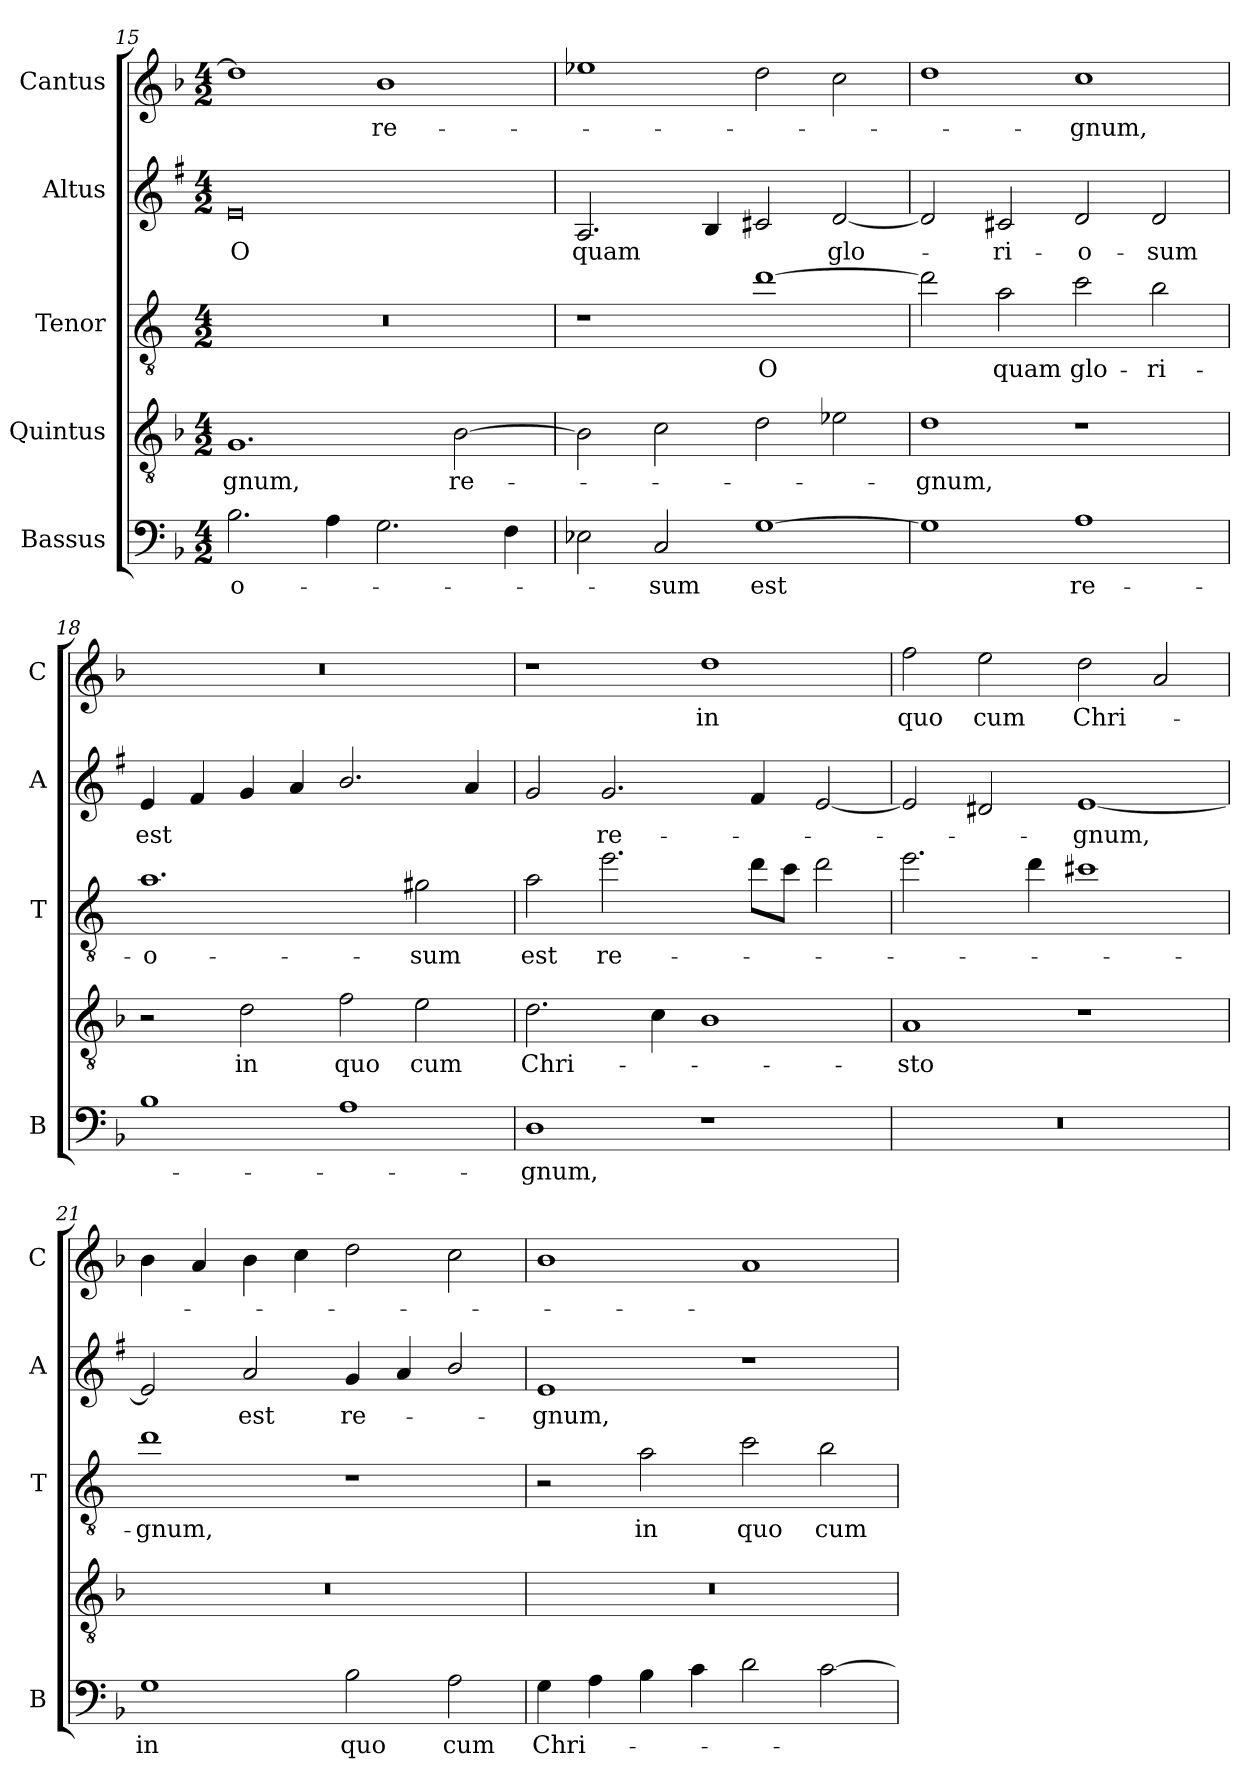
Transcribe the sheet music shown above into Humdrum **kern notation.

**kern	**text	**kern	**text	**kern	**text	**kern	**text	**kern	**text
*part5	*part5	*part4	*part4	*part3	*part3	*part2	*part2	*part1	*part1
*staff5	*staff5	*staff4	*staff4	*staff3	*staff3	*staff2	*staff2	*staff1	*staff1
*I"Bassus	*	*I"Quintus	*	*I"Tenor	*	*I"Altus	*	*I"Cantus	*
*I'B	*	*	*	*I'T	*	*I'A	*	*I'C	*
*clefF4	*	*clefGv2	*	*clefGv2	*	*clefG2	*	*clefG2	*
*	*	*	*	*ITrd4c7	*	*ITrd1c2	*	*	*
*k[b-]	*	*k[b-]	*	*k[b-]	*	*k[b-]	*	*k[b-]	*
*F:	*	*F:	*	*F:	*	*F:	*	*F:	*
*M4/2	*	*M4/2	*	*M4/2	*	*M4/2	*	*M4/2	*
=15	=15	=15	=15	=15	=15	=15	=15	=15	=15
!	!LO:LY:b	!	!LO:LY:b	!	!	!	!LO:LY:b	!	!
2.B-\	-o-	1.G	-gnum,	0r	.	0d	O	1dd]	.
4A\	.	.	.	.	.	.	.	.	.
!	!	!	!	!	!	!	!	!	!LO:LY:b
2.G\	.	.	.	.	.	.	.	1b-	re-
!	!	!	!LO:LY:b	!	!	!	!	!	!
.	.	[2B-\	re-	.	.	.	.	.	.
4F\	.	.	.	.	.	.	.	.	.
=16	=16	=16	=16	=16	=16	=16	=16	=16	=16
!	!	!	!	!	!	!	!LO:LY:b	!	!
2E-X\	.	2B-\]	.	1r	.	2.G/	quam	1ee-X	.
!	!LO:LY:b	!	!	!	!	!	!	!	!
2C/	-sum	2c\	.	.	.	.	.	.	.
.	.	.	.	.	.	4A/	.	.	.
!	!LO:LY:b	!	!	!	!LO:LY:b	!	!	!	!
[1G	est	2d\	.	[1g	O	2Bn/	.	2dd\	.
!	!	!	!	!	!	!	!LO:LY:b	!	!
.	.	2e-X\	.	.	.	[2c/	glo-	2cc\	.
=17	=17	=17	=17	=17	=17	=17	=17	=17	=17
!	!	!	!LO:LY:b	!	!	!	!	!	!
1G]	.	1d	-gnum,	2g\]	.	2c/]	.	1dd	.
!	!	!	!	!	!LO:LY:b	!	!LO:LY:b	!	!
.	.	.	.	2d\	quam	2Bn/	-ri-	.	.
!	!LO:LY:b	!	!	!	!LO:LY:b	!	!LO:LY:b	!	!LO:LY:b
1A	re-	1r	.	2f\	glo-	2c/	-o-	1cc	-gnum,
!	!	!	!	!	!LO:LY:b	!	!LO:LY:b	!	!
.	.	.	.	2e\	-ri-	2c/	-sum	.	.
!!LO:PB:g=z
=18	=18	=18	=18	=18	=18	=18	=18	=18	=18
!	!	!	!	!	!LO:LY:b	!	!LO:LY:b	!	!
1B-	.	2r	.	1.d	-o-	4d/	est	0r	.
.	.	.	.	.	.	4e/	.	.	.
!	!	!	!LO:LY:b	!	!	!	!	!	!
.	.	2d\	in	.	.	4f/	.	.	.
.	.	.	.	.	.	4g/	.	.	.
!	!	!	!LO:LY:b	!	!	!	!	!	!
1A	.	2f\	quo	.	.	2.a/	.	.	.
!	!	!	!LO:LY:b	!	!LO:LY:b	!	!	!	!
.	.	2e\	cum	2c#X\	-sum	.	.	.	.
.	.	.	.	.	.	4g/	.	.	.
=19	=19	=19	=19	=19	=19	=19	=19	=19	=19
!	!LO:LY:b	!	!LO:LY:b	!	!LO:LY:b	!	!	!	!
1D	-gnum,	2.d\	Chri-	2d\	est	2f/	.	1r	.
!	!	!	!	!	!LO:LY:b	!	!LO:LY:b	!	!
.	.	.	.	2.a\	re-	2.f/	re-	.	.
.	.	4c\	.	.	.	.	.	.	.
!	!	!	!	!	!	!	!	!	!LO:LY:b
1r	.	1B-	.	.	.	.	.	1dd	in
.	.	.	.	8g\L	.	4e/	.	.	.
.	.	.	.	8f\J	.	.	.	.	.
.	.	.	.	2g\	.	[2d/	.	.	.
=20	=20	=20	=20	=20	=20	=20	=20	=20	=20
!	!	!	!LO:LY:b	!	!	!	!	!	!LO:LY:b
0r	.	1A	-sto	2.a\	.	2d/]	.	2ff\	quo
!	!	!	!	!	!	!	!	!	!LO:LY:b
.	.	.	.	.	.	2c#X/	.	2ee\	cum
.	.	.	.	4g\	.	.	.	.	.
!	!	!	!	!	!	!	!LO:LY:b	!	!LO:LY:b
.	.	1r	.	1f#X	.	[1d	-gnum,	2dd\	Chri-
.	.	.	.	.	.	.	.	2a/	.
=21	=21	=21	=21	=21	=21	=21	=21	=21	=21
!	!LO:LY:b	!	!	!	!LO:LY:b	!	!	!	!
1G	in	0r	.	1g	-gnum,	2d/]	.	4b-\	.
.	.	.	.	.	.	.	.	4a/	.
!	!	!	!	!	!	!	!LO:LY:b	!	!
.	.	.	.	.	.	2g/	est	4b-\	.
.	.	.	.	.	.	.	.	4cc\	.
!	!LO:LY:b	!	!	!	!	!	!LO:LY:b	!	!
2B-\	quo	.	.	1r	.	4f/	re-	2dd\	.
.	.	.	.	.	.	4g/	.	.	.
!	!LO:LY:b	!	!	!	!	!	!	!	!
2A\	cum	.	.	.	.	2a/	.	2cc\	.
=22	=22	=22	=22	=22	=22	=22	=22	=22	=22
!	!LO:LY:b	!	!	!	!	!	!LO:LY:b	!	!
4G\	Chri-	0r	.	2r	.	1d	-gnum,	1b-	.
4A\	.	.	.	.	.	.	.	.	.
!	!	!	!	!	!LO:LY:b	!	!	!	!
4B-\	.	.	.	2d\	in	.	.	.	.
4c\	.	.	.	.	.	.	.	.	.
!	!	!	!	!	!LO:LY:b	!	!	!	!
2d\	.	.	.	2f\	quo	1r	.	1a	.
!	!	!	!	!	!LO:LY:b	!	!	!	!
[2c\	.	.	.	2e\	cum	.	.	.	.
=	=	=	=	=	=	=	=	=	=
*-	*-	*-	*-	*-	*-	*-	*-	*-	*-
